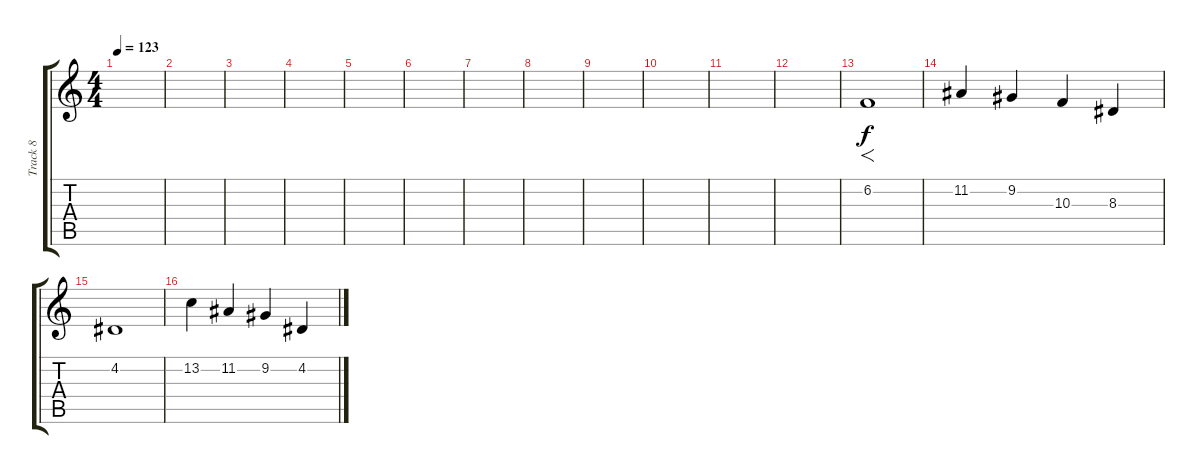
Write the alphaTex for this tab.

\track ("Track 8" "Track 8") {instrument synthstrings1}
\staff {score tabs}
\tuning (E4 B3 G3 D3 A2 E2) {hide}
\ts (4 4)
\tempo 123
\clef g2
\ks c
|
|
|
|
|
|
|
|
|
|
|
|
6.2.1{f} |
11.2.4 9.2.4 10.3.4 8.3.4 |
4.2.1 |
13.2.4 11.2.4 9.2.4 4.2.4
